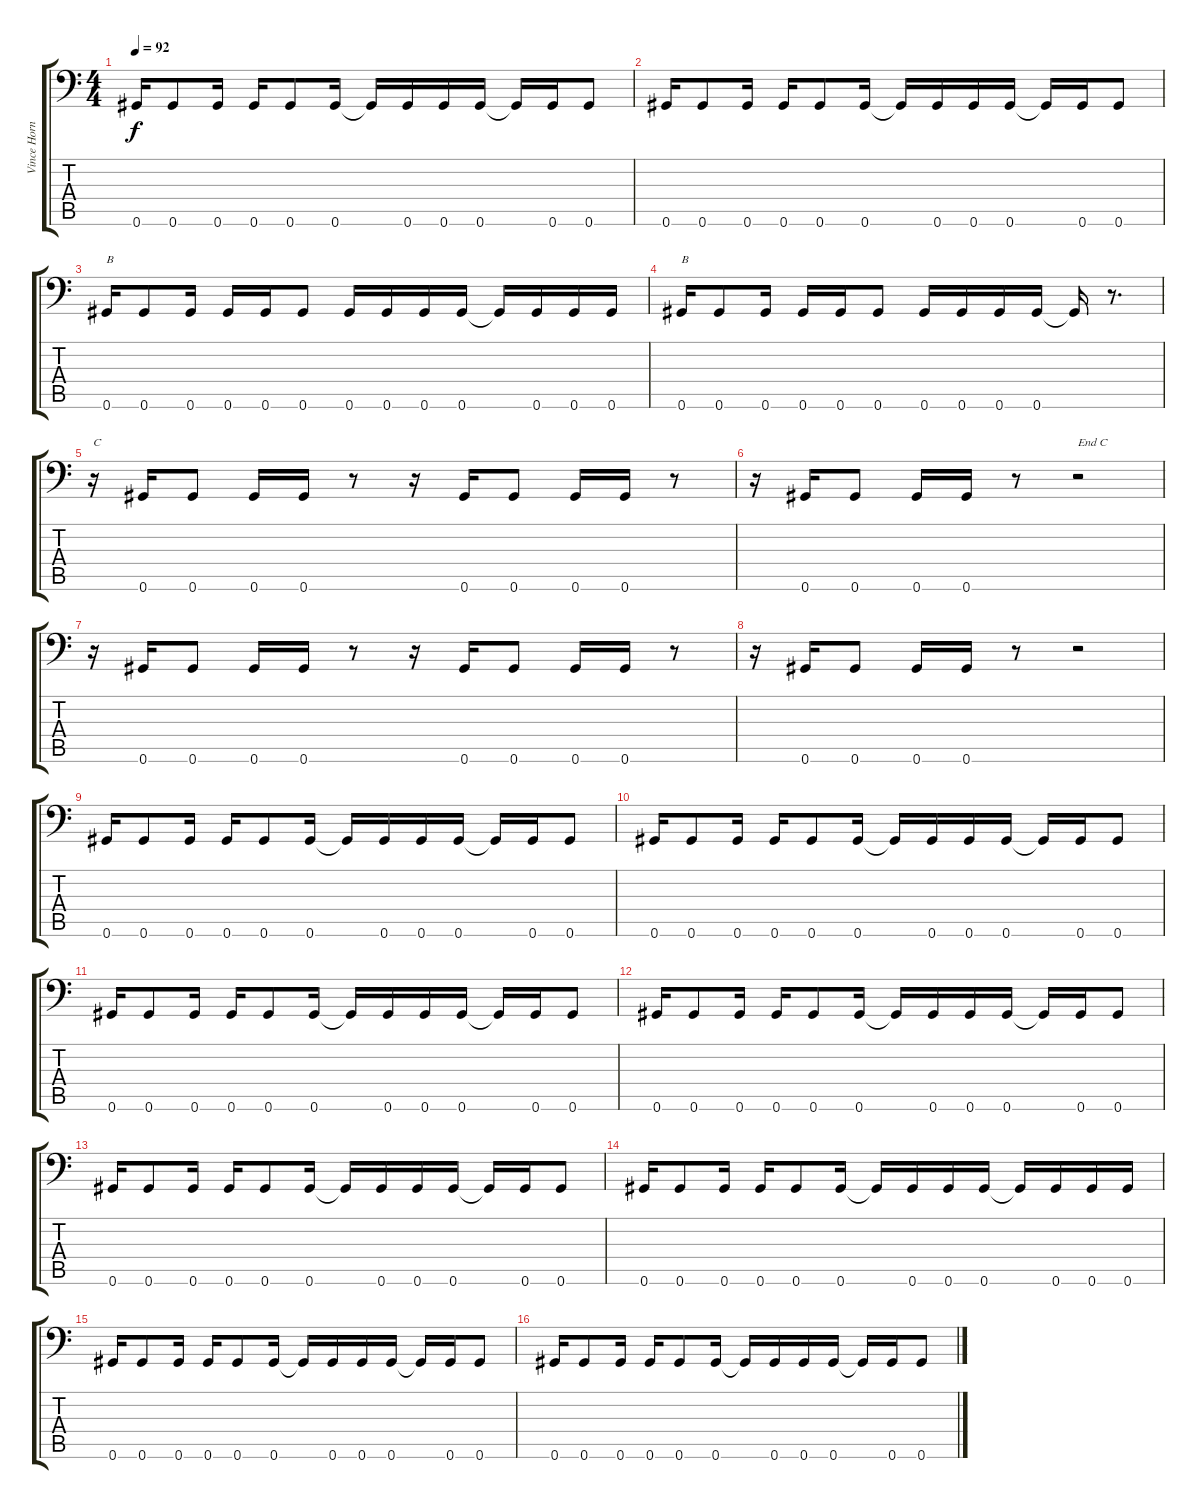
\track ("Vince Hornsby - Bass" "Vince Horn") {instrument electricbasspick}
\staff {score tabs}
\tuning (Eb4 Bb3 Gb3 Db3 Ab2 Ab1) {hide}
\ts (4 4)
\tempo 92
\clef f4
\ks c
0.6.16{dy f} 0.6.8 0.6.16 0.6.16 0.6.8 0.6.16 0.6{t}.16 0.6.16 0.6.16 0.6.16 0.6{t}.16 0.6.16 0.6.8 |
0.6.16 0.6.8 0.6.16 0.6.16 0.6.8 0.6.16 0.6{t}.16 0.6.16 0.6.16 0.6.16 0.6{t}.16 0.6.16 0.6.8 |
0.6.16{txt "B"} 0.6.8 0.6.16 0.6.16 0.6.16 0.6.8 0.6.16 0.6.16 0.6.16 0.6.16 0.6{t}.16 0.6.16 0.6.16 0.6.16 |
0.6.16{txt "B"} 0.6.8 0.6.16 0.6.16 0.6.16 0.6.8 0.6.16 0.6.16 0.6.16 0.6.16 0.6{t}.16 r.8{d} |
r.16{txt "C"} 0.6.16 0.6.8 0.6.16 0.6.16 r.8 r.16 0.6.16 0.6.8 0.6.16 0.6.16 r.8 |
r.16 0.6.16 0.6.8 0.6.16 0.6.16 r.8 r.2{txt "End C"} |
r.16 0.6.16 0.6.8 0.6.16 0.6.16 r.8 r.16 0.6.16 0.6.8 0.6.16 0.6.16 r.8 |
r.16 0.6.16 0.6.8 0.6.16 0.6.16 r.8 r.2 |
0.6.16 0.6.8 0.6.16 0.6.16 0.6.8 0.6.16 0.6{t}.16 0.6.16 0.6.16 0.6.16 0.6{t}.16 0.6.16 0.6.8 |
0.6.16 0.6.8 0.6.16 0.6.16 0.6.8 0.6.16 0.6{t}.16 0.6.16 0.6.16 0.6.16 0.6{t}.16 0.6.16 0.6.8 |
0.6.16 0.6.8 0.6.16 0.6.16 0.6.8 0.6.16 0.6{t}.16 0.6.16 0.6.16 0.6.16 0.6{t}.16 0.6.16 0.6.8 |
0.6.16 0.6.8 0.6.16 0.6.16 0.6.8 0.6.16 0.6{t}.16 0.6.16 0.6.16 0.6.16 0.6{t}.16 0.6.16 0.6.8 |
0.6.16 0.6.8 0.6.16 0.6.16 0.6.8 0.6.16 0.6{t}.16 0.6.16 0.6.16 0.6.16 0.6{t}.16 0.6.16 0.6.8 |
0.6.16 0.6.8 0.6.16 0.6.16 0.6.8 0.6.16 0.6{t}.16 0.6.16 0.6.16 0.6.16 0.6{t}.16 0.6.16 0.6.16 0.6.16 |
0.6.16 0.6.8 0.6.16 0.6.16 0.6.8 0.6.16 0.6{t}.16 0.6.16 0.6.16 0.6.16 0.6{t}.16 0.6.16 0.6.8 |
0.6.16 0.6.8 0.6.16 0.6.16 0.6.8 0.6.16 0.6{t}.16 0.6.16 0.6.16 0.6.16 0.6{t}.16 0.6.16 0.6.8
